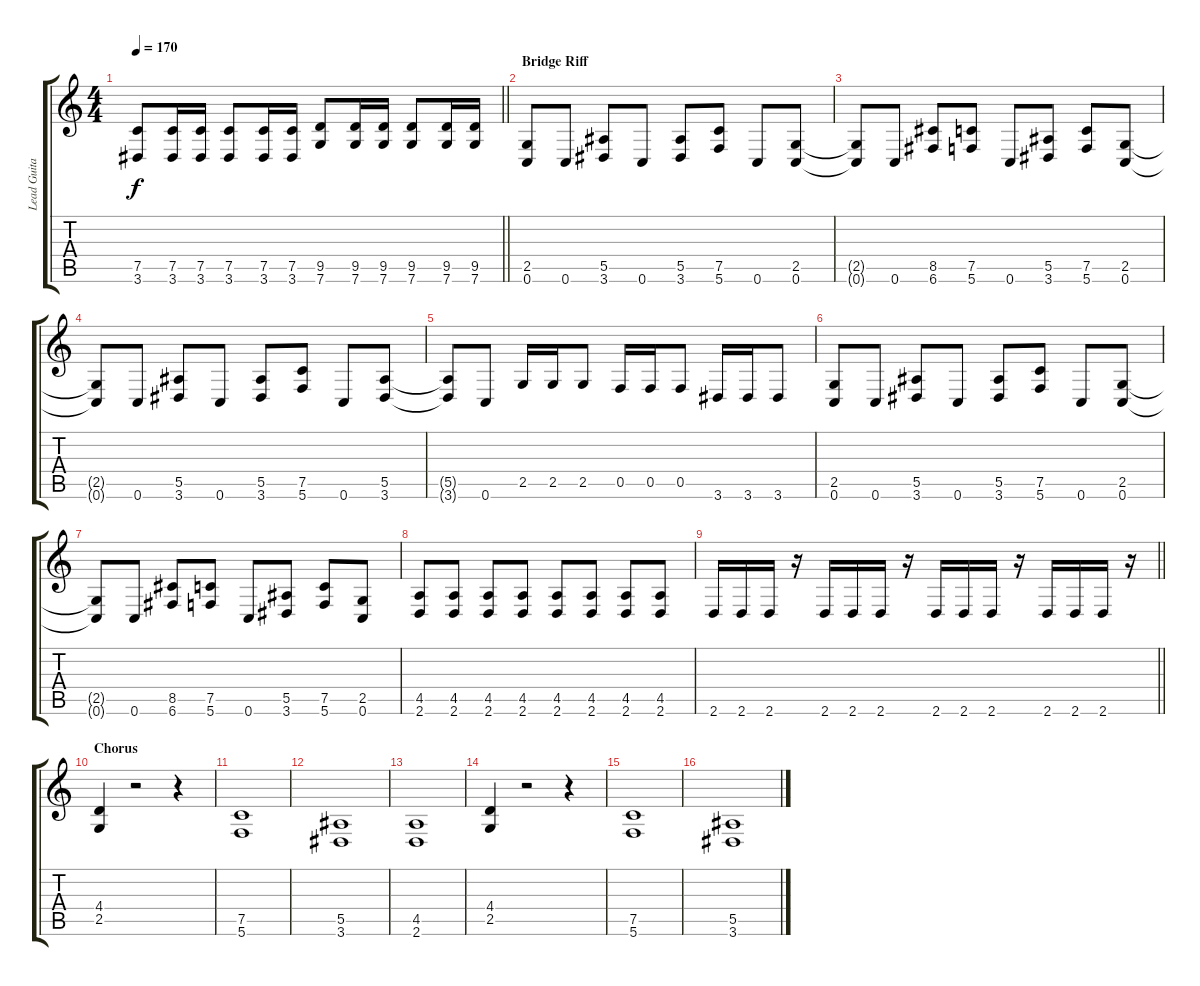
\track ("Lead Guitar" "Lead Guita") {instrument overdrivenguitar}
\staff {score tabs}
\tuning (C4 G3 Eb3 Bb2 F2 C2) {hide}
\ts (4 4)
\tempo 170
\clef g2
\barLineRight lightlight
\ks c
(7.5 3.6).8{dy f} (7.5 3.6).16 (7.5 3.6).16 (7.5 3.6).8 (7.5 3.6).16 (7.5 3.6).16 (9.5 7.6).8 (9.5 7.6).16 (9.5 7.6).16 (9.5 7.6).8 (9.5 7.6).16 (9.5 7.6).16 |
\section ("" "Bridge Riff")
(2.5 0.6).8 0.6.8 (5.5 3.6).8 0.6.8 (5.5 3.6).8 (7.5 5.6).8 0.6.8 (2.5 0.6).8 |
(2.5{t} 0.6{t}).8 0.6.8 (8.5 6.6).8 (7.5 5.6).8 0.6.8 (5.5 3.6).8 (7.5 5.6).8 (2.5 0.6).8 |
(2.5{t} 0.6{t}).8 0.6.8 (5.5 3.6).8 0.6.8 (5.5 3.6).8 (7.5 5.6).8 0.6.8 (5.5 3.6).8 |
(5.5{t} 3.6{t}).8 0.6.8 2.5.16 2.5.16 2.5.8 0.5.16 0.5.16 0.5.8 3.6.16 3.6.16 3.6.8 |
(2.5 0.6).8 0.6.8 (5.5 3.6).8 0.6.8 (5.5 3.6).8 (7.5 5.6).8 0.6.8 (2.5 0.6).8 |
(2.5{t} 0.6{t}).8 0.6.8 (8.5 6.6).8 (7.5 5.6).8 0.6.8 (5.5 3.6).8 (7.5 5.6).8 (2.5 0.6).8 |
(4.5 2.6).8 (4.5 2.6).8 (4.5 2.6).8 (4.5 2.6).8 (4.5 2.6).8 (4.5 2.6).8 (4.5 2.6).8 (4.5 2.6).8 |
\barLineRight lightlight
2.6.16 2.6.16 2.6.16 r.16 2.6.16 2.6.16 2.6.16 r.16 2.6.16 2.6.16 2.6.16 r.16 2.6.16 2.6.16 2.6.16 r.16 |
\section ("" "Chorus")
(4.4 2.5).4 r.2 r.4 |
(7.5 5.6).1 |
(5.5 3.6).1 |
(4.5 2.6).1 |
(4.4 2.5).4 r.2 r.4 |
(7.5 5.6).1 |
(5.5 3.6).1
